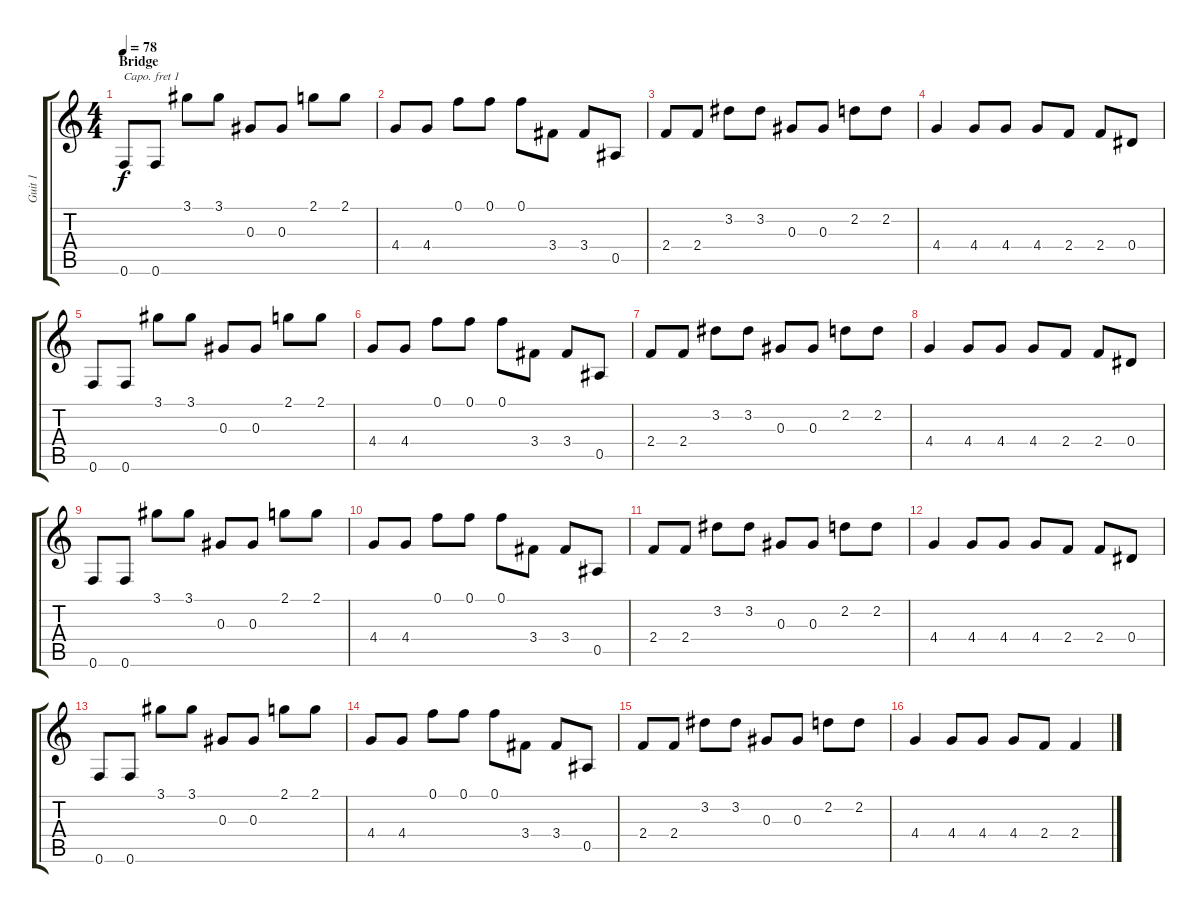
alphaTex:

\track ("Guit 1 " "Guit 1 ") {instrument electricguitarjazz}
\staff {score tabs}
\capo 1
\tuning (E4 B3 G3 D3 A2 E2) {hide}
\ts (4 4)
\section ("" "Bridge")
\tempo 78
\clef g2
\ks c
0.6.8{dy f} 0.6.8 3.1.8 3.1.8 0.3.8 0.3.8 2.1.8 2.1.8 |
4.4.8 4.4.8 0.1.8 0.1.8 0.1.8 3.4.8 3.4.8 0.5.8 |
2.4.8 2.4.8 3.2.8 3.2.8 0.3.8 0.3.8 2.2.8 2.2.8 |
4.4.4 4.4.8 4.4.8 4.4.8 2.4.8 2.4.8 0.4.8 |
0.6.8 0.6.8 3.1.8 3.1.8 0.3.8 0.3.8 2.1.8 2.1.8 |
4.4.8 4.4.8 0.1.8 0.1.8 0.1.8 3.4.8 3.4.8 0.5.8 |
2.4.8 2.4.8 3.2.8 3.2.8 0.3.8 0.3.8 2.2.8 2.2.8 |
4.4.4 4.4.8 4.4.8 4.4.8 2.4.8 2.4.8 0.4.8 |
0.6.8 0.6.8 3.1.8 3.1.8 0.3.8 0.3.8 2.1.8 2.1.8 |
4.4.8 4.4.8 0.1.8 0.1.8 0.1.8 3.4.8 3.4.8 0.5.8 |
2.4.8 2.4.8 3.2.8 3.2.8 0.3.8 0.3.8 2.2.8 2.2.8 |
4.4.4 4.4.8 4.4.8 4.4.8 2.4.8 2.4.8 0.4.8 |
0.6.8 0.6.8 3.1.8 3.1.8 0.3.8 0.3.8 2.1.8 2.1.8 |
4.4.8 4.4.8 0.1.8 0.1.8 0.1.8 3.4.8 3.4.8 0.5.8 |
2.4.8 2.4.8 3.2.8 3.2.8 0.3.8 0.3.8 2.2.8 2.2.8 |
4.4.4 4.4.8 4.4.8 4.4.8 2.4.8 2.4.4
